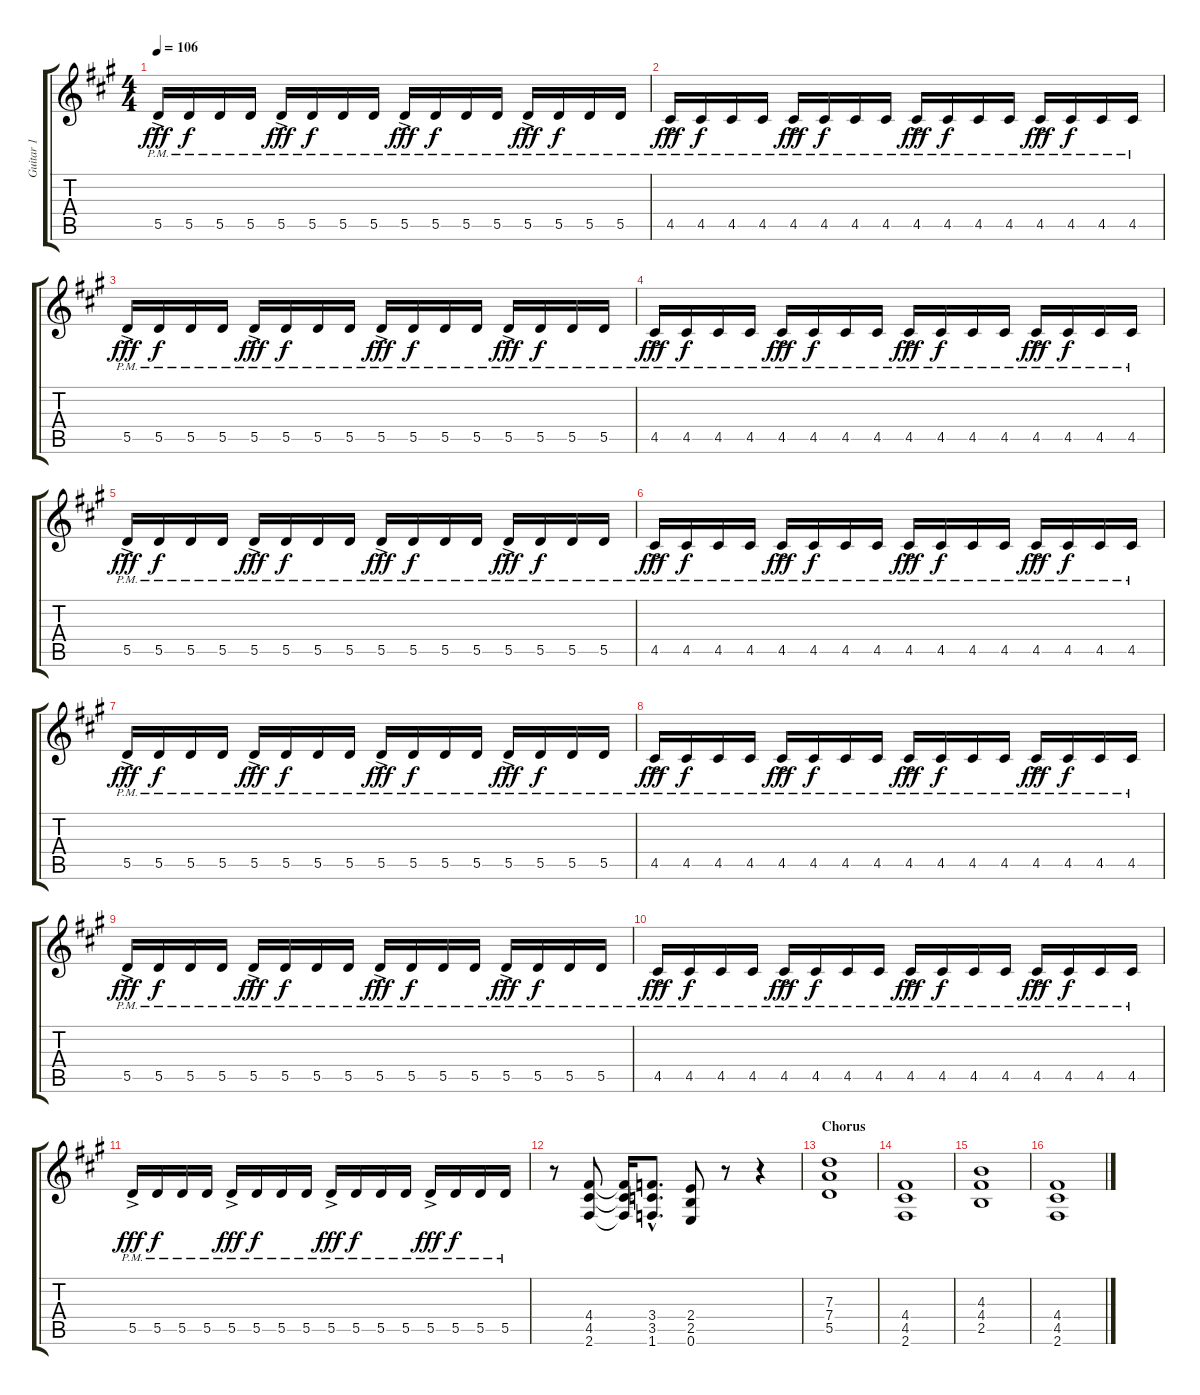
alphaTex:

\track ("Guitar 1" "Guitar 1") {instrument distortionguitar}
\staff {score tabs}
\tuning (E4 B3 G3 D3 A2 E2) {hide}
\ts (4 4)
\tempo 106
\clef g2
\ks a
5.5{ac pm}.16{dy fff instrument electricguitarmuted} 5.5{pm}.16{dy f} 5.5{pm}.16 5.5{pm}.16 5.5{ac pm}.16{dy fff} 5.5{pm}.16{dy f} 5.5{pm}.16 5.5{pm}.16 5.5{ac pm}.16{dy fff} 5.5{pm}.16{dy f} 5.5{pm}.16 5.5{pm}.16 5.5{ac pm}.16{dy fff} 5.5{pm}.16{dy f} 5.5{pm}.16 5.5{pm}.16 |
4.5{ac pm}.16{dy fff} 4.5{pm}.16{dy f} 4.5{pm}.16 4.5{pm}.16 4.5{ac pm}.16{dy fff} 4.5{pm}.16{dy f} 4.5{pm}.16 4.5{pm}.16 4.5{ac pm}.16{dy fff} 4.5{pm}.16{dy f} 4.5{pm}.16 4.5{pm}.16 4.5{ac pm}.16{dy fff} 4.5{pm}.16{dy f} 4.5{pm}.16 4.5{pm}.16 |
5.5{ac pm}.16{dy fff instrument electricguitarmuted} 5.5{pm}.16{dy f} 5.5{pm}.16 5.5{pm}.16 5.5{ac pm}.16{dy fff} 5.5{pm}.16{dy f} 5.5{pm}.16 5.5{pm}.16 5.5{ac pm}.16{dy fff} 5.5{pm}.16{dy f} 5.5{pm}.16 5.5{pm}.16 5.5{ac pm}.16{dy fff} 5.5{pm}.16{dy f} 5.5{pm}.16 5.5{pm}.16 |
4.5{ac pm}.16{dy fff} 4.5{pm}.16{dy f} 4.5{pm}.16 4.5{pm}.16 4.5{ac pm}.16{dy fff} 4.5{pm}.16{dy f} 4.5{pm}.16 4.5{pm}.16 4.5{ac pm}.16{dy fff} 4.5{pm}.16{dy f} 4.5{pm}.16 4.5{pm}.16 4.5{ac pm}.16{dy fff} 4.5{pm}.16{dy f} 4.5{pm}.16 4.5{pm}.16 |
5.5{ac pm}.16{dy fff instrument electricguitarmuted} 5.5{pm}.16{dy f} 5.5{pm}.16 5.5{pm}.16 5.5{ac pm}.16{dy fff} 5.5{pm}.16{dy f} 5.5{pm}.16 5.5{pm}.16 5.5{ac pm}.16{dy fff} 5.5{pm}.16{dy f} 5.5{pm}.16 5.5{pm}.16 5.5{ac pm}.16{dy fff} 5.5{pm}.16{dy f} 5.5{pm}.16 5.5{pm}.16 |
4.5{ac pm}.16{dy fff} 4.5{pm}.16{dy f} 4.5{pm}.16 4.5{pm}.16 4.5{ac pm}.16{dy fff} 4.5{pm}.16{dy f} 4.5{pm}.16 4.5{pm}.16 4.5{ac pm}.16{dy fff} 4.5{pm}.16{dy f} 4.5{pm}.16 4.5{pm}.16 4.5{ac pm}.16{dy fff} 4.5{pm}.16{dy f} 4.5{pm}.16 4.5{pm}.16 |
5.5{ac pm}.16{dy fff instrument electricguitarmuted} 5.5{pm}.16{dy f} 5.5{pm}.16 5.5{pm}.16 5.5{ac pm}.16{dy fff} 5.5{pm}.16{dy f} 5.5{pm}.16 5.5{pm}.16 5.5{ac pm}.16{dy fff} 5.5{pm}.16{dy f} 5.5{pm}.16 5.5{pm}.16 5.5{ac pm}.16{dy fff} 5.5{pm}.16{dy f} 5.5{pm}.16 5.5{pm}.16 |
4.5{ac pm}.16{dy fff} 4.5{pm}.16{dy f} 4.5{pm}.16 4.5{pm}.16 4.5{ac pm}.16{dy fff} 4.5{pm}.16{dy f} 4.5{pm}.16 4.5{pm}.16 4.5{ac pm}.16{dy fff} 4.5{pm}.16{dy f} 4.5{pm}.16 4.5{pm}.16 4.5{ac pm}.16{dy fff} 4.5{pm}.16{dy f} 4.5{pm}.16 4.5{pm}.16 |
5.5{ac pm}.16{dy fff instrument electricguitarmuted} 5.5{pm}.16{dy f} 5.5{pm}.16 5.5{pm}.16 5.5{ac pm}.16{dy fff} 5.5{pm}.16{dy f} 5.5{pm}.16 5.5{pm}.16 5.5{ac pm}.16{dy fff} 5.5{pm}.16{dy f} 5.5{pm}.16 5.5{pm}.16 5.5{ac pm}.16{dy fff} 5.5{pm}.16{dy f} 5.5{pm}.16 5.5{pm}.16 |
4.5{ac pm}.16{dy fff} 4.5{pm}.16{dy f} 4.5{pm}.16 4.5{pm}.16 4.5{ac pm}.16{dy fff} 4.5{pm}.16{dy f} 4.5{pm}.16 4.5{pm}.16 4.5{ac pm}.16{dy fff} 4.5{pm}.16{dy f} 4.5{pm}.16 4.5{pm}.16 4.5{ac pm}.16{dy fff} 4.5{pm}.16{dy f} 4.5{pm}.16 4.5{pm}.16 |
5.5{ac pm}.16{dy fff instrument electricguitarmuted} 5.5{pm}.16{dy f} 5.5{pm}.16 5.5{pm}.16 5.5{ac pm}.16{dy fff} 5.5{pm}.16{dy f} 5.5{pm}.16 5.5{pm}.16 5.5{ac pm}.16{dy fff} 5.5{pm}.16{dy f} 5.5{pm}.16 5.5{pm}.16 5.5{ac pm}.16{dy fff} 5.5{pm}.16{dy f} 5.5{pm}.16 5.5{pm}.16 |
r.8{instrument distortionguitar} (4.4 4.5 2.6).8 (4.4{t} 4.5{t} 2.6{t}).16 (3.4{hac} 3.5{hac} 1.6{hac}).8{d} (2.4 2.5 0.6).8 r.8 r.4 |
\section ("" "Chorus")
(7.3 7.4 5.5).1 |
(4.4 4.5 2.6).1 |
(4.3 4.4 2.5).1 |
(4.4 4.5 2.6).1
